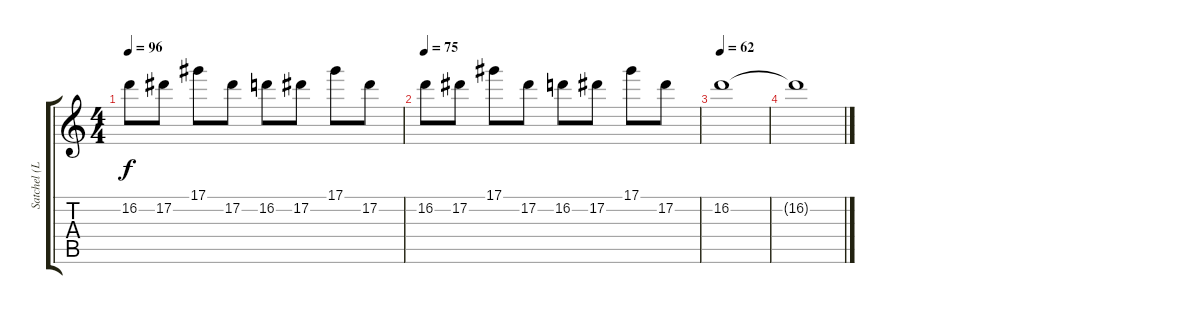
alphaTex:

\track ("Satchel (Lead 2)" "Satchel (L") {instrument distortionguitar}
\staff {score tabs}
\tuning (Eb4 Bb3 Gb3 Db3 Ab2 Eb2) {hide}
\ts (4 4)
\tempo 96
\clef g2
\ks c
16.2.8{dy f} 17.2.8 17.1.8 17.2.8 16.2.8 17.2.8 17.1.8 17.2.8 |
\tempo 75
16.2.8 17.2.8 17.1.8 17.2.8 16.2.8 17.2.8 17.1.8 17.2.8 |
\tempo 62
16.2.1 |
16.2{t}.1
